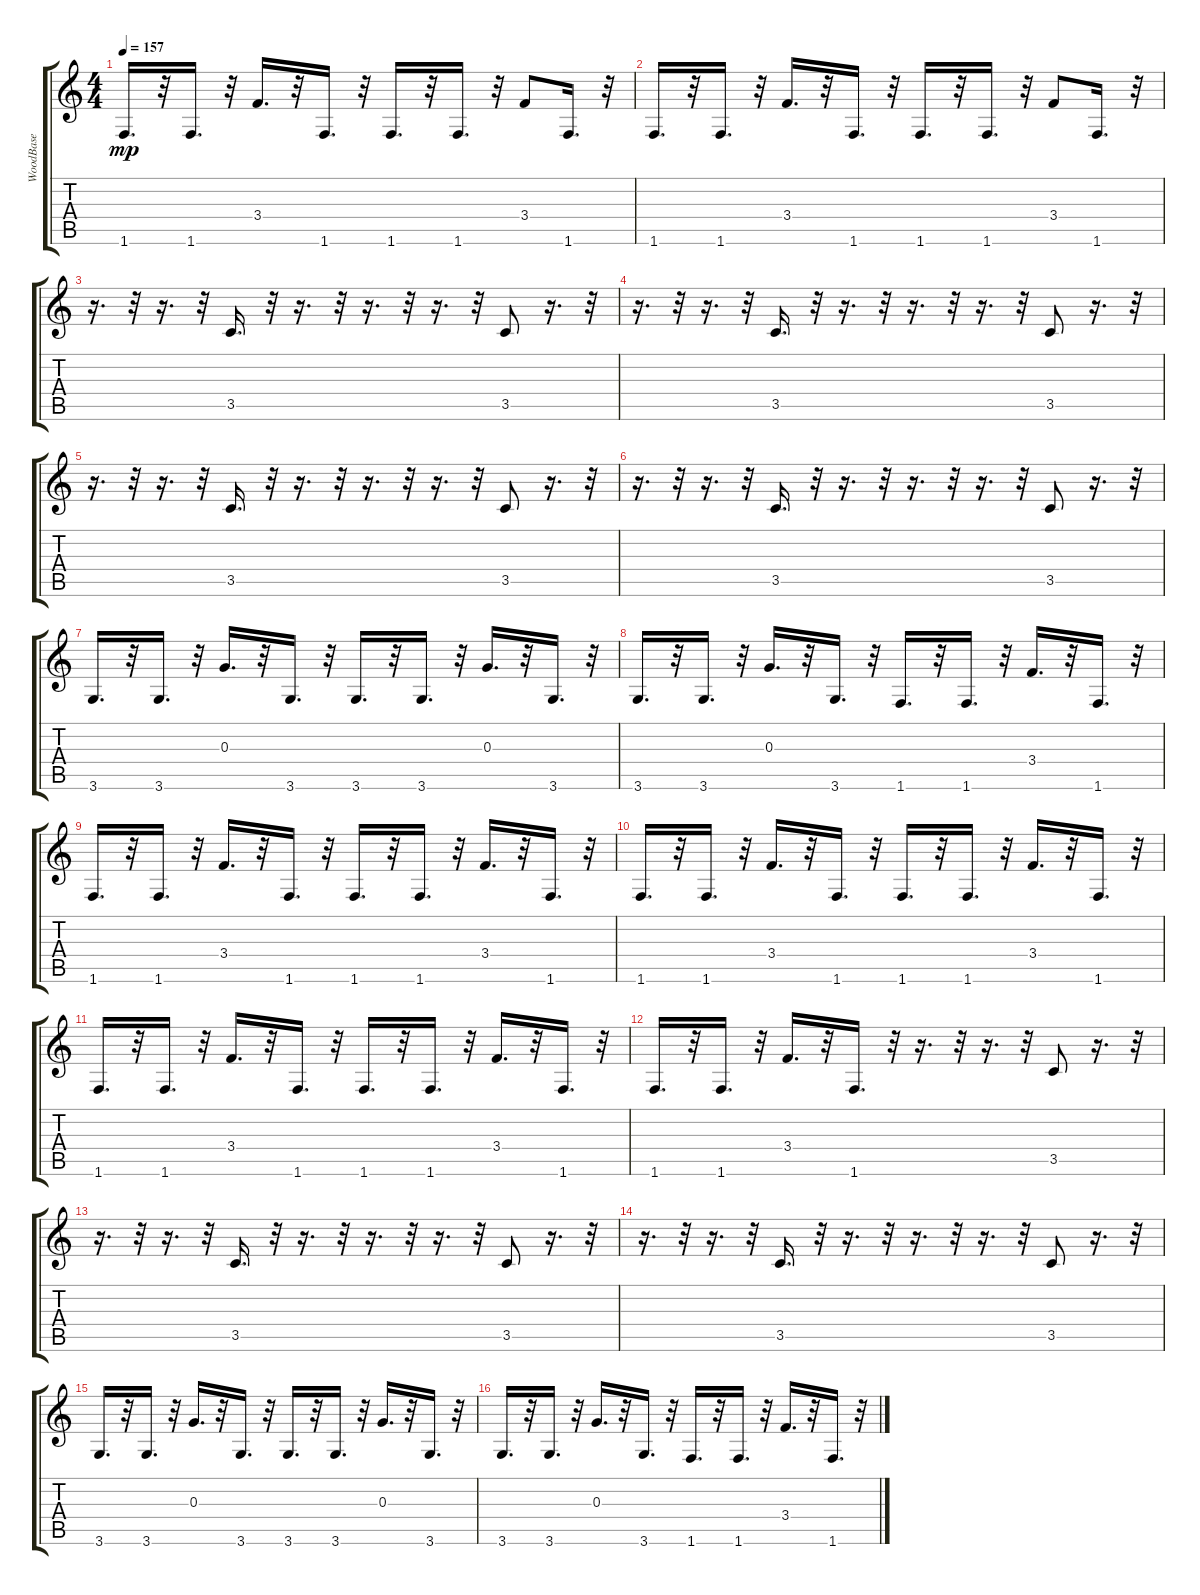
\track ("WoodBase            " "WoodBase  ") {instrument acousticbass}
\staff {score tabs}
\tuning (E4 B3 G3 D3 A2 E2) {hide}
\ts (4 4)
\tempo 157
\clef g2
\ks c
1.6.16{d dy mp} r.32 1.6.16{d} r.32 3.4.16{d} r.32 1.6.16{d} r.32 1.6.16{d} r.32 1.6.16{d} r.32 3.4.8 1.6.16{d} r.32 |
1.6.16{d} r.32 1.6.16{d} r.32 3.4.16{d} r.32 1.6.16{d} r.32 1.6.16{d} r.32 1.6.16{d} r.32 3.4.8 1.6.16{d} r.32 |
r.16{d} r.32 r.16{d} r.32 3.5.16{d} r.32 r.16{d} r.32 r.16{d} r.32 r.16{d} r.32 3.5.8 r.16{d} r.32 |
r.16{d} r.32 r.16{d} r.32 3.5.16{d} r.32 r.16{d} r.32 r.16{d} r.32 r.16{d} r.32 3.5.8 r.16{d} r.32 |
r.16{d} r.32 r.16{d} r.32 3.5.16{d} r.32 r.16{d} r.32 r.16{d} r.32 r.16{d} r.32 3.5.8 r.16{d} r.32 |
r.16{d} r.32 r.16{d} r.32 3.5.16{d} r.32 r.16{d} r.32 r.16{d} r.32 r.16{d} r.32 3.5.8 r.16{d} r.32 |
3.6.16{d} r.32 3.6.16{d} r.32 0.3.16{d} r.32 3.6.16{d} r.32 3.6.16{d} r.32 3.6.16{d} r.32 0.3.16{d} r.32 3.6.16{d} r.32 |
3.6.16{d} r.32 3.6.16{d} r.32 0.3.16{d} r.32 3.6.16{d} r.32 1.6.16{d} r.32 1.6.16{d} r.32 3.4.16{d} r.32 1.6.16{d} r.32 |
1.6.16{d} r.32 1.6.16{d} r.32 3.4.16{d} r.32 1.6.16{d} r.32 1.6.16{d} r.32 1.6.16{d} r.32 3.4.16{d} r.32 1.6.16{d} r.32 |
1.6.16{d} r.32 1.6.16{d} r.32 3.4.16{d} r.32 1.6.16{d} r.32 1.6.16{d} r.32 1.6.16{d} r.32 3.4.16{d} r.32 1.6.16{d} r.32 |
1.6.16{d} r.32 1.6.16{d} r.32 3.4.16{d} r.32 1.6.16{d} r.32 1.6.16{d} r.32 1.6.16{d} r.32 3.4.16{d} r.32 1.6.16{d} r.32 |
1.6.16{d} r.32 1.6.16{d} r.32 3.4.16{d} r.32 1.6.16{d} r.32 r.16{d} r.32 r.16{d} r.32 3.5.8 r.16{d} r.32 |
r.16{d} r.32 r.16{d} r.32 3.5.16{d} r.32 r.16{d} r.32 r.16{d} r.32 r.16{d} r.32 3.5.8 r.16{d} r.32 |
r.16{d} r.32 r.16{d} r.32 3.5.16{d} r.32 r.16{d} r.32 r.16{d} r.32 r.16{d} r.32 3.5.8 r.16{d} r.32 |
3.6.16{d} r.32 3.6.16{d} r.32 0.3.16{d} r.32 3.6.16{d} r.32 3.6.16{d} r.32 3.6.16{d} r.32 0.3.16{d} r.32 3.6.16{d} r.32 |
3.6.16{d} r.32 3.6.16{d} r.32 0.3.16{d} r.32 3.6.16{d} r.32 1.6.16{d} r.32 1.6.16{d} r.32 3.4.16{d} r.32 1.6.16{d} r.32
